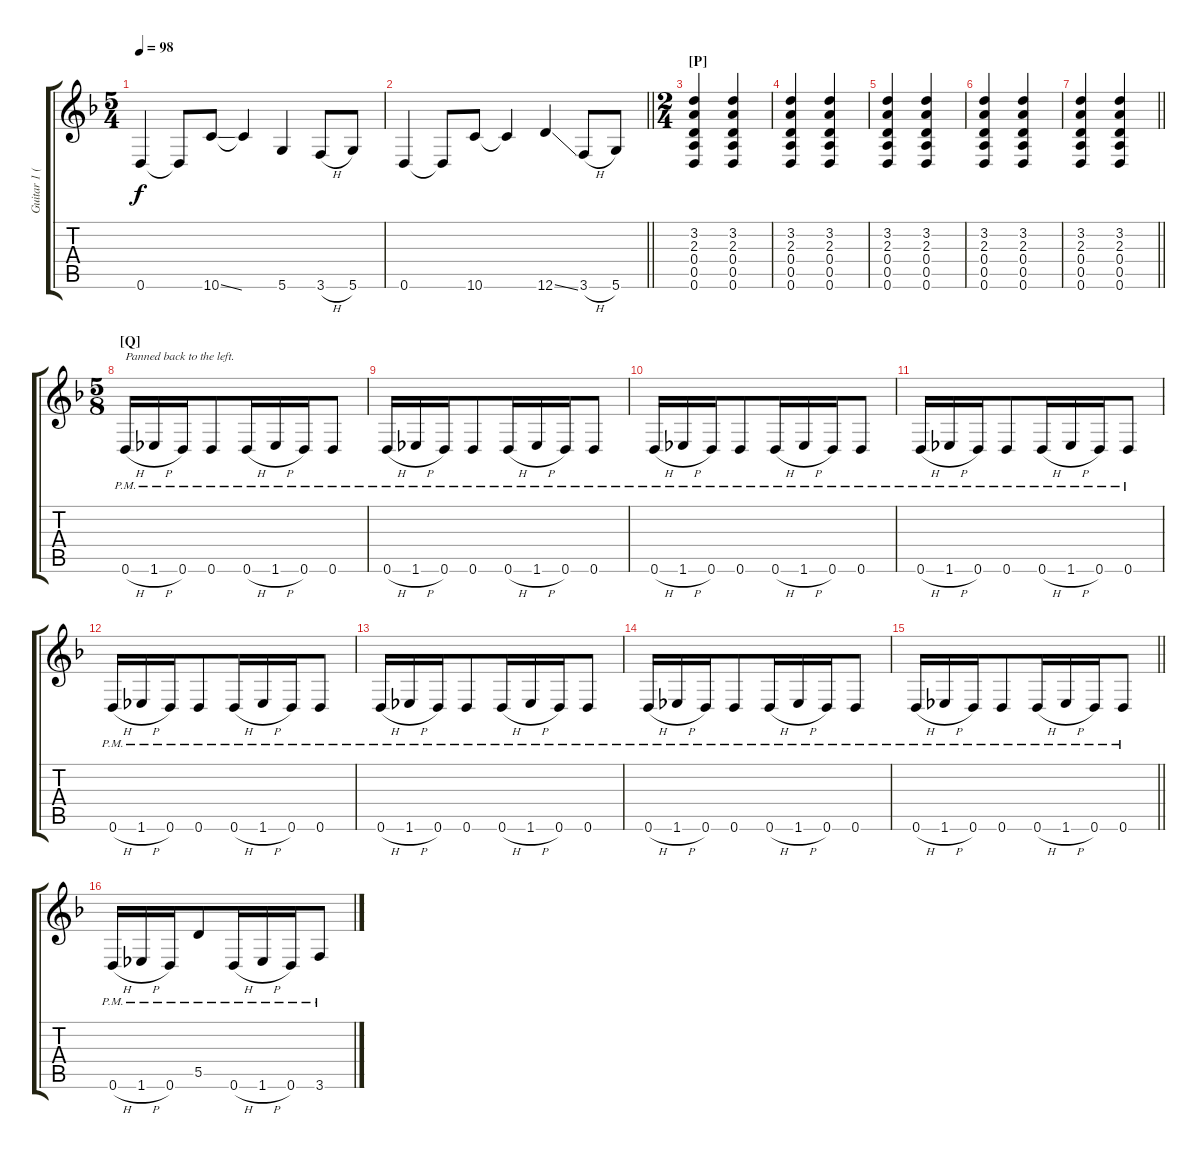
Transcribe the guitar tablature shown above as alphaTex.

\track ("Guitar 1 (left)" "Guitar 1 (") {instrument distortionguitar}
\staff {score tabs}
\tuning (E4 B3 G3 D3 A2 D2) {hide}
\ts (5 4)
\tempo 98
\clef g2
\ks dminor
0.6.4{dy f} 0.6{t}.8 10.6{ss}.8 10.6{t}.4 5.6.4 3.6{h}.8 5.6.8 |
\barLineRight lightlight
0.6.4 0.6{t}.8 10.6.8 10.6{t}.4 12.6{ss}.4 3.6{h}.8 5.6.8 |
\ts (2 4)
\section ("" "[P]")
(3.2 2.3 0.4 0.5 0.6).4 (3.2 2.3 0.4 0.5 0.6).4 |
(3.2 2.3 0.4 0.5 0.6).4 (3.2 2.3 0.4 0.5 0.6).4 |
(3.2 2.3 0.4 0.5 0.6).4 (3.2 2.3 0.4 0.5 0.6).4 |
(3.2 2.3 0.4 0.5 0.6).4 (3.2 2.3 0.4 0.5 0.6).4 |
\barLineRight lightlight
(3.2 2.3 0.4 0.5 0.6).4 (3.2 2.3 0.4 0.5 0.6).4 |
\ts (5 8)
\section ("" "[Q]")
0.6{h pm}.16{txt "Panned back to the left." balance 2} 1.6{h pm}.16{beam merge} 0.6{pm}.16 0.6{pm}.8 0.6{h pm}.16{beam merge} 1.6{h pm}.16 0.6{pm}.16{beam merge} 0.6{pm}.8 |
0.6{h pm}.16 1.6{h pm}.16{beam merge} 0.6{pm}.16 0.6{pm}.8 0.6{h pm}.16{beam merge} 1.6{h pm}.16 0.6{pm}.16{beam merge} 0.6{pm}.8 |
0.6{h pm}.16 1.6{h pm}.16{beam merge} 0.6{pm}.16 0.6{pm}.8 0.6{h pm}.16{beam merge} 1.6{h pm}.16 0.6{pm}.16{beam merge} 0.6{pm}.8 |
0.6{h pm}.16 1.6{h pm}.16{beam merge} 0.6{pm}.16 0.6{pm}.8 0.6{h pm}.16{beam merge} 1.6{h pm}.16 0.6{pm}.16{beam merge} 0.6{pm}.8 |
0.6{h pm}.16 1.6{h pm}.16{beam merge} 0.6{pm}.16 0.6{pm}.8 0.6{h pm}.16{beam merge} 1.6{h pm}.16 0.6{pm}.16{beam merge} 0.6{pm}.8 |
0.6{h pm}.16 1.6{h pm}.16{beam merge} 0.6{pm}.16 0.6{pm}.8 0.6{h pm}.16{beam merge} 1.6{h pm}.16 0.6{pm}.16{beam merge} 0.6{pm}.8 |
0.6{h pm}.16 1.6{h pm}.16{beam merge} 0.6{pm}.16 0.6{pm}.8 0.6{h pm}.16{beam merge} 1.6{h pm}.16 0.6{pm}.16{beam merge} 0.6{pm}.8 |
\barLineRight lightlight
0.6{h pm}.16 1.6{h pm}.16{beam merge} 0.6{pm}.16 0.6{pm}.8 0.6{h pm}.16{beam merge} 1.6{h pm}.16 0.6{pm}.16{beam merge} 0.6{pm}.8 |
0.6{h pm}.16 1.6{h pm}.16{beam merge} 0.6{pm}.16 5.5{pm}.8 0.6{h pm}.16{beam merge} 1.6{h pm}.16 0.6{pm}.16{beam merge} 3.6{pm}.8
